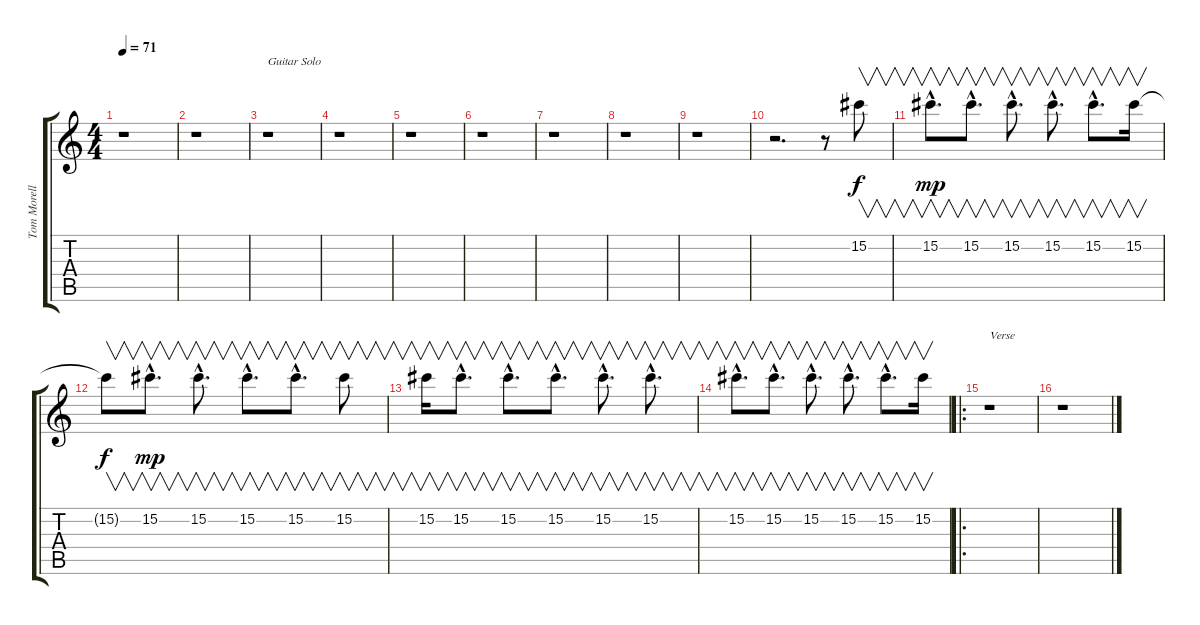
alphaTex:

\track ("Tom Morello" "Tom Morell") {instrument electricguitarclean}
\staff {score tabs}
\tuning (Eb4 Bb3 E3 B2 Ab2 B1) {hide}
\ts (4 4)
\tempo 71
\clef g2
\ks c
r.1{dy f} |
r.1 |
r.1{txt "Guitar Solo"} |
r.1 |
r.1 |
r.1 |
r.1 |
r.1 |
r.1 |
r.2{d} r.8 15.2.8{v instrument overdrivenguitar} |
15.2{hac}.8{v d dy mp instrument overdrivenguitar} 15.2{hac}.8{v d instrument overdrivenguitar} 15.2{hac}.8{v d instrument overdrivenguitar} 15.2{hac}.8{v d instrument overdrivenguitar} 15.2{hac}.8{v d instrument overdrivenguitar} 15.2.16{v instrument overdrivenguitar} |
15.2{t}.8{v dy f} 15.2{hac}.8{v d dy mp instrument overdrivenguitar} 15.2{hac}.8{v d instrument overdrivenguitar} 15.2{hac}.8{v d instrument overdrivenguitar} 15.2{hac}.8{v d instrument overdrivenguitar} 15.2.8{v instrument overdrivenguitar} |
15.2.16{v instrument overdrivenguitar} 15.2{hac}.8{v d instrument overdrivenguitar} 15.2{hac}.8{v d instrument overdrivenguitar} 15.2{hac}.8{v d instrument overdrivenguitar} 15.2{hac}.8{v d instrument overdrivenguitar} 15.2{hac}.8{v d instrument overdrivenguitar} |
15.2{hac}.8{v d instrument overdrivenguitar} 15.2{hac}.8{v d instrument overdrivenguitar} 15.2{hac}.8{v d instrument overdrivenguitar} 15.2{hac}.8{v d instrument overdrivenguitar} 15.2{hac}.8{v d instrument overdrivenguitar} 15.2.16{v instrument overdrivenguitar} |
\ro
r.1{txt "Verse"} |
r.1
